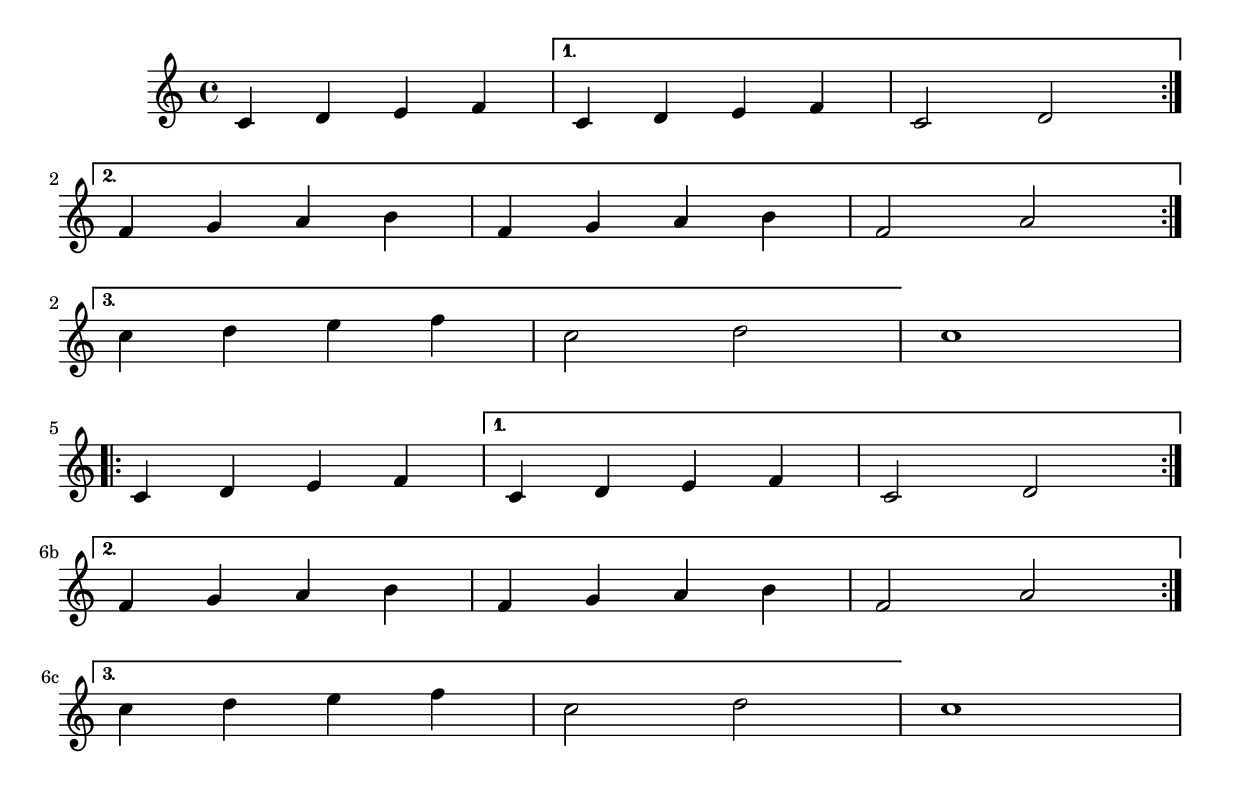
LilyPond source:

%% DO NOT EDIT this file manually; it is automatically
%% generated from LSR http://lsr.di.unimi.it
%% Make any changes in LSR itself, or in Documentation/snippets/new/ ,
%% and then run scripts/auxiliar/makelsr.py
%%
%% This file is in the public domain.
\version "2.18.0"

\header {
  lsrtags = "editorial-annotations, staff-notation, tweaks-and-overrides"

  texidoc = "
Two alternative methods for bar numbering can be set, especially for
when using repeated music.

"
  doctitle = "Alternative bar numbering"
} % begin verbatim

\relative c'{
  \set Score.alternativeNumberingStyle = #'numbers
  \repeat volta 3 { c4 d e f | }
    \alternative {
      { c4 d e f | c2 d \break }
      { f4 g a b | f4 g a b | f2 a | \break }
      { c4 d e f | c2 d }
    }
  c1 \break
  \set Score.alternativeNumberingStyle = #'numbers-with-letters
  \repeat volta 3 { c,4 d e f | }
    \alternative {
      { c4 d e f | c2 d \break }
      { f4 g a b | f4 g a b | f2 a | \break }
      { c4 d e f | c2 d }
    }
  c1
}
